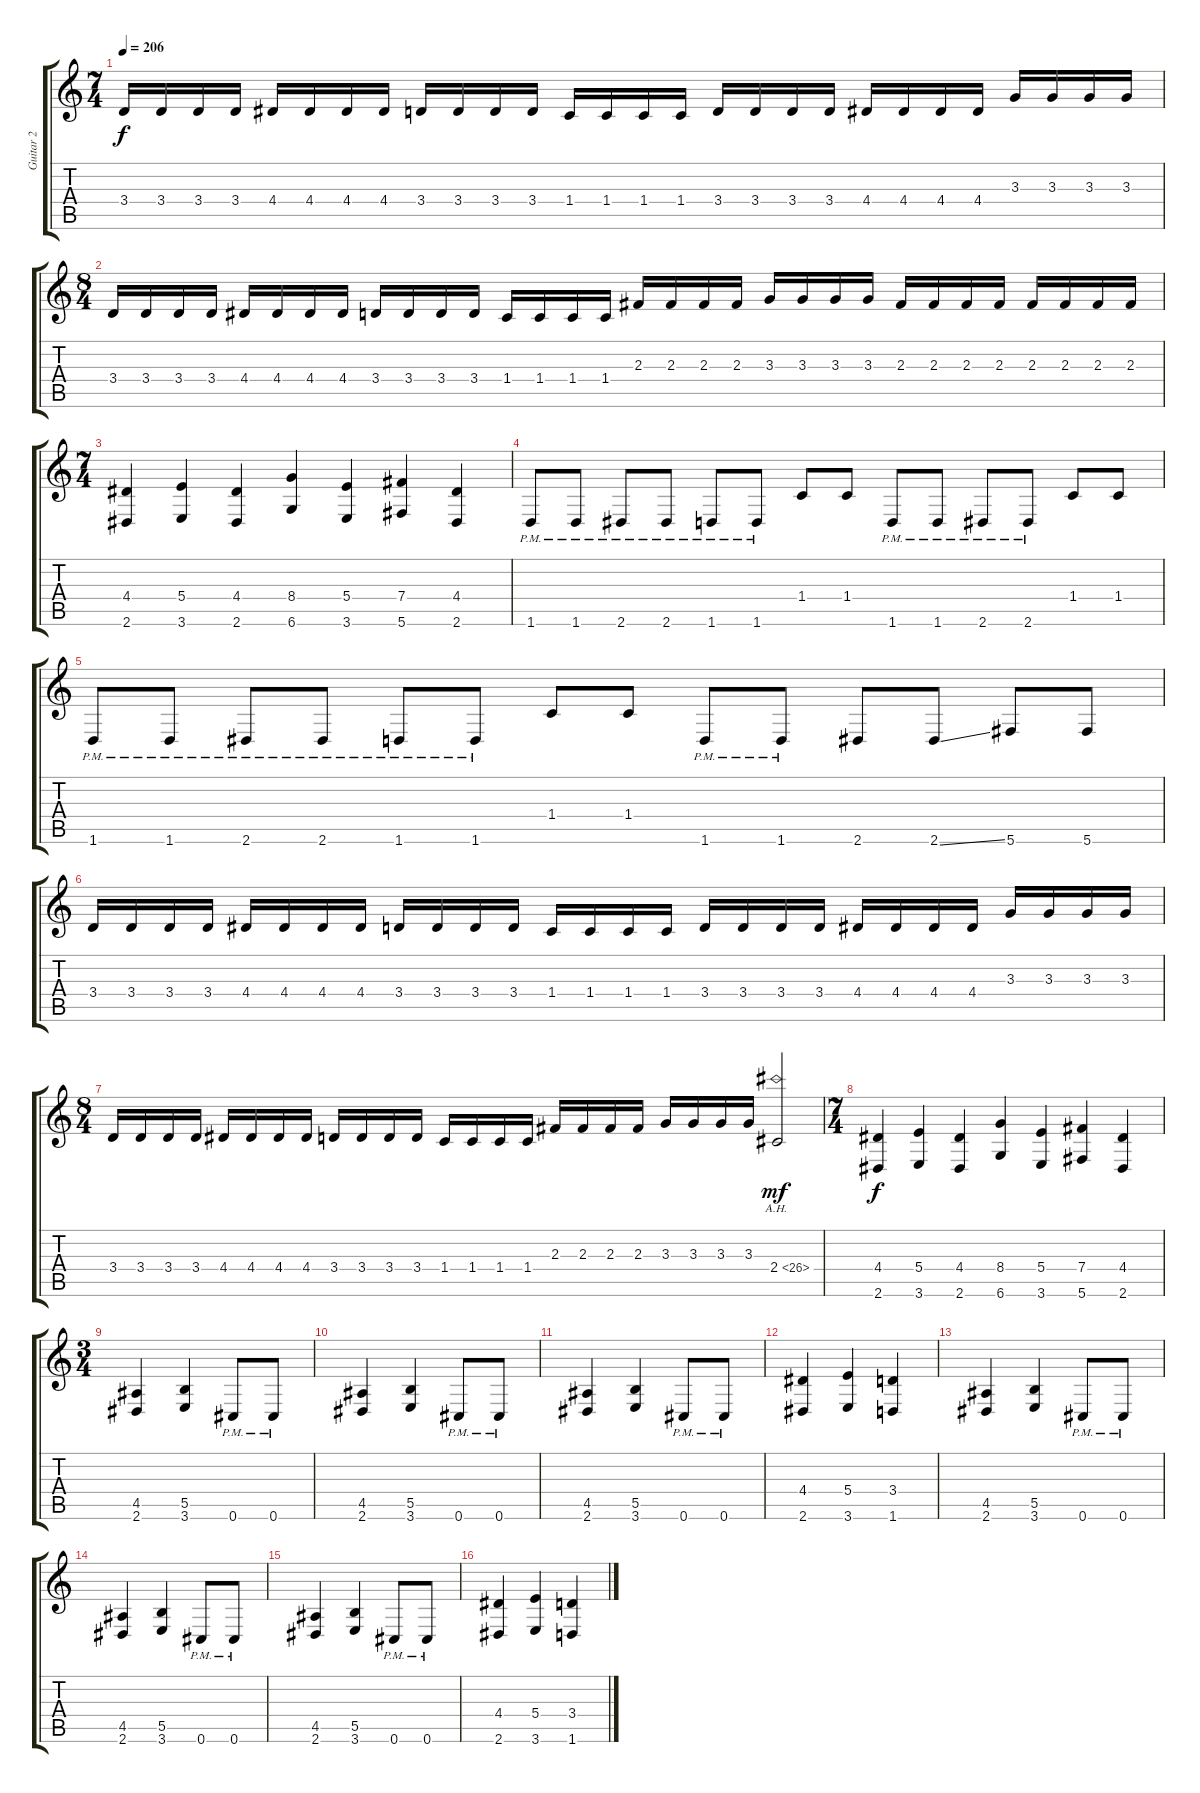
\track ("Guitar 2" "Guitar 2") {instrument distortionguitar}
\staff {score tabs}
\tuning (Db4 Ab3 E3 B2 Gb2 Db2) {hide}
\ts (7 4)
\tempo 206
\clef g2
\ks c
3.4.16{dy f} 3.4.16 3.4.16 3.4.16 4.4.16 4.4.16 4.4.16 4.4.16 3.4.16 3.4.16 3.4.16 3.4.16 1.4.16 1.4.16 1.4.16 1.4.16 3.4.16 3.4.16 3.4.16 3.4.16 4.4.16 4.4.16 4.4.16 4.4.16 3.3.16 3.3.16 3.3.16 3.3.16 |
\ts (8 4)
3.4.16 3.4.16 3.4.16 3.4.16 4.4.16 4.4.16 4.4.16 4.4.16 3.4.16 3.4.16 3.4.16 3.4.16 1.4.16 1.4.16 1.4.16 1.4.16 2.3.16 2.3.16 2.3.16 2.3.16 3.3.16 3.3.16 3.3.16 3.3.16 2.3.16 2.3.16 2.3.16 2.3.16 2.3.16 2.3.16 2.3.16 2.3.16 |
\ts (7 4)
(4.4 2.6).4 (5.4 3.6).4 (4.4 2.6).4 (8.4 6.6).4 (5.4 3.6).4 (7.4 5.6).4 (4.4 2.6).4 |
1.6{pm}.8 1.6{pm}.8 2.6{pm}.8 2.6{pm}.8 1.6{pm}.8 1.6{pm}.8 1.4.8 1.4.8 1.6{pm}.8 1.6{pm}.8 2.6{pm}.8 2.6{pm}.8 1.4.8 1.4.8 |
1.6{pm}.8 1.6{pm}.8 2.6{pm}.8 2.6{pm}.8 1.6{pm}.8 1.6{pm}.8 1.4.8 1.4.8 1.6{pm}.8 1.6{pm}.8 2.6.8 2.6{ss}.8 5.6.8 5.6.8 |
3.4.16 3.4.16 3.4.16 3.4.16 4.4.16 4.4.16 4.4.16 4.4.16 3.4.16 3.4.16 3.4.16 3.4.16 1.4.16 1.4.16 1.4.16 1.4.16 3.4.16 3.4.16 3.4.16 3.4.16 4.4.16 4.4.16 4.4.16 4.4.16 3.3.16 3.3.16 3.3.16 3.3.16 |
\ts (8 4)
3.4.16 3.4.16 3.4.16 3.4.16 4.4.16 4.4.16 4.4.16 4.4.16 3.4.16 3.4.16 3.4.16 3.4.16 1.4.16 1.4.16 1.4.16 1.4.16 2.3.16 2.3.16 2.3.16 2.3.16 3.3.16 3.3.16 3.3.16 3.3.16 2.4{ah 24}.2{dy mf} |
\ts (7 4)
(4.4 2.6).4{dy f} (5.4 3.6).4 (4.4 2.6).4 (8.4 6.6).4 (5.4 3.6).4 (7.4 5.6).4 (4.4 2.6).4 |
\ts (3 4)
(4.5 2.6).4 (5.5 3.6).4 0.6{pm}.8 0.6{pm}.8 |
(4.5 2.6).4 (5.5 3.6).4 0.6{pm}.8 0.6{pm}.8 |
(4.5 2.6).4 (5.5 3.6).4 0.6{pm}.8 0.6{pm}.8 |
(4.4 2.6).4 (5.4 3.6).4 (3.4 1.6).4 |
(4.5 2.6).4 (5.5 3.6).4 0.6{pm}.8 0.6{pm}.8 |
(4.5 2.6).4 (5.5 3.6).4 0.6{pm}.8 0.6{pm}.8 |
(4.5 2.6).4 (5.5 3.6).4 0.6{pm}.8 0.6{pm}.8 |
(4.4 2.6).4 (5.4 3.6).4 (3.4 1.6).4
